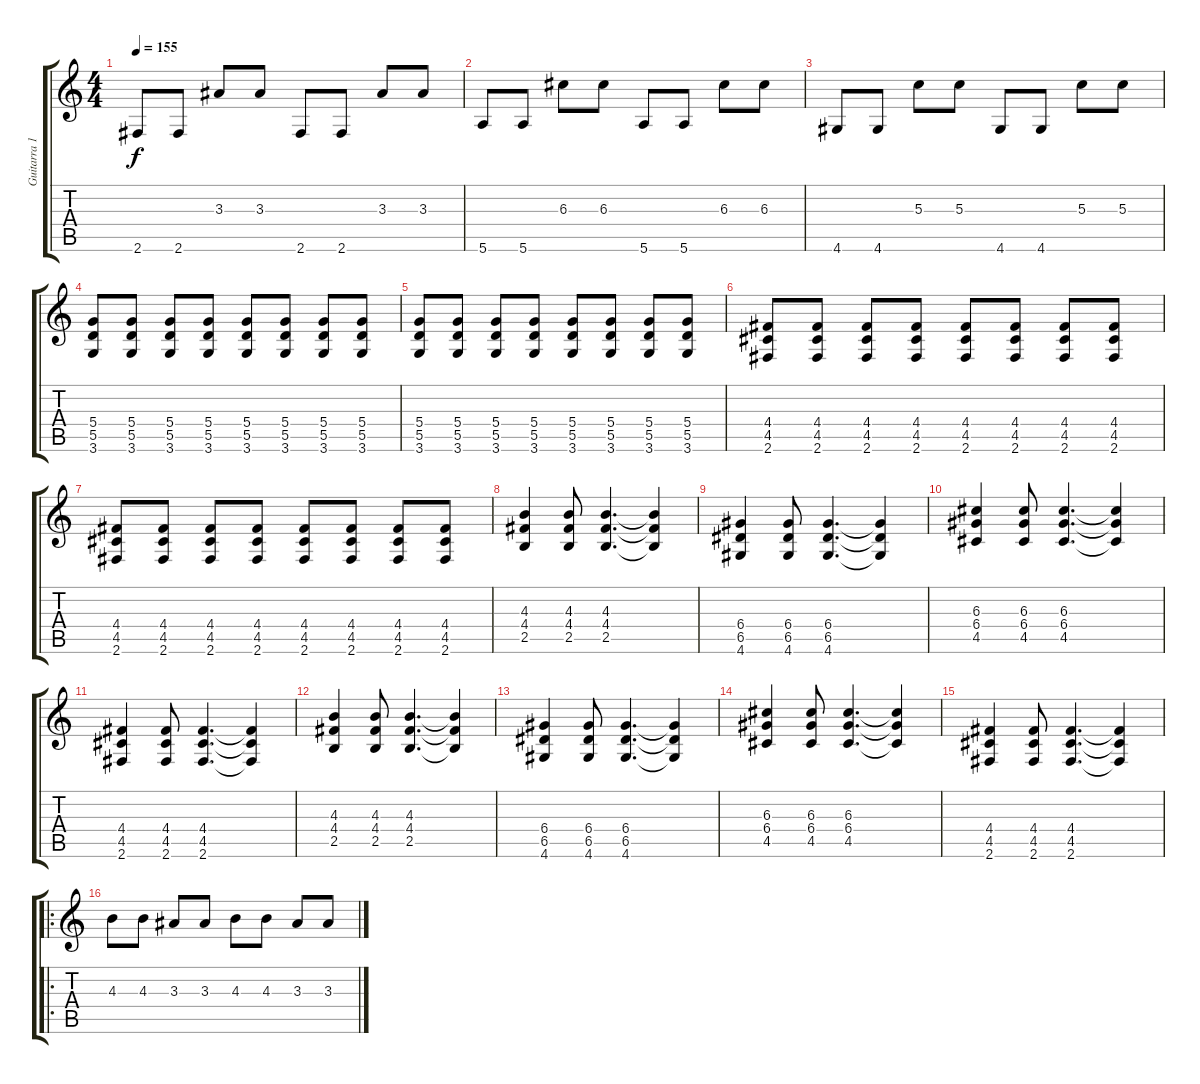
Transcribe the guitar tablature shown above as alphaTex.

\track ("Guitarra 1 RSE" "Guitarra 1") {instrument distortionguitar}
\staff {score tabs}
\tuning (E4 B3 G3 D3 A2 E2) {hide}
\ts (4 4)
\tempo 155
\clef g2
\ks c
2.6.8{dy f} 2.6.8 3.3.8 3.3.8 2.6.8 2.6.8 3.3.8 3.3.8 |
5.6.8 5.6.8 6.3.8 6.3.8 5.6.8 5.6.8 6.3.8 6.3.8 |
4.6.8 4.6.8 5.3.8 5.3.8 4.6.8 4.6.8 5.3.8 5.3.8 |
(5.4 5.5 3.6).8 (5.4 5.5 3.6).8 (5.4 5.5 3.6).8 (5.4 5.5 3.6).8 (5.4 5.5 3.6).8 (5.4 5.5 3.6).8 (5.4 5.5 3.6).8 (5.4 5.5 3.6).8 |
(5.4 5.5 3.6).8 (5.4 5.5 3.6).8 (5.4 5.5 3.6).8 (5.4 5.5 3.6).8 (5.4 5.5 3.6).8 (5.4 5.5 3.6).8 (5.4 5.5 3.6).8 (5.4 5.5 3.6).8 |
(4.4 4.5 2.6).8 (4.4 4.5 2.6).8 (4.4 4.5 2.6).8 (4.4 4.5 2.6).8 (4.4 4.5 2.6).8 (4.4 4.5 2.6).8 (4.4 4.5 2.6).8 (4.4 4.5 2.6).8 |
(4.4 4.5 2.6).8 (4.4 4.5 2.6).8 (4.4 4.5 2.6).8 (4.4 4.5 2.6).8 (4.4 4.5 2.6).8 (4.4 4.5 2.6).8 (4.4 4.5 2.6).8 (4.4 4.5 2.6).8 |
(4.3 4.4 2.5).4 (4.3 4.4 2.5).8 (4.3 4.4 2.5).4{d} (4.3{t} 4.4{t} 2.5{t}).4 |
(6.4 6.5 4.6).4 (6.4 6.5 4.6).8 (6.4 6.5 4.6).4{d} (6.4{t} 6.5{t} 4.6{t}).4 |
(6.3 6.4 4.5).4 (6.3 6.4 4.5).8 (6.3 6.4 4.5).4{d} (6.3{t} 6.4{t} 4.5{t}).4 |
(4.4 4.5 2.6).4 (4.4 4.5 2.6).8 (4.4 4.5 2.6).4{d} (4.4{t} 4.5{t} 2.6{t}).4 |
(4.3 4.4 2.5).4 (4.3 4.4 2.5).8 (4.3 4.4 2.5).4{d} (4.3{t} 4.4{t} 2.5{t}).4 |
(6.4 6.5 4.6).4 (6.4 6.5 4.6).8 (6.4 6.5 4.6).4{d} (6.4{t} 6.5{t} 4.6{t}).4 |
(6.3 6.4 4.5).4 (6.3 6.4 4.5).8 (6.3 6.4 4.5).4{d} (6.3{t} 6.4{t} 4.5{t}).4 |
(4.4 4.5 2.6).4 (4.4 4.5 2.6).8 (4.4 4.5 2.6).4{d} (4.4{t} 4.5{t} 2.6{t}).4 |
\ro
4.3.8 4.3.8 3.3.8 3.3.8 4.3.8 4.3.8 3.3.8 3.3.8
